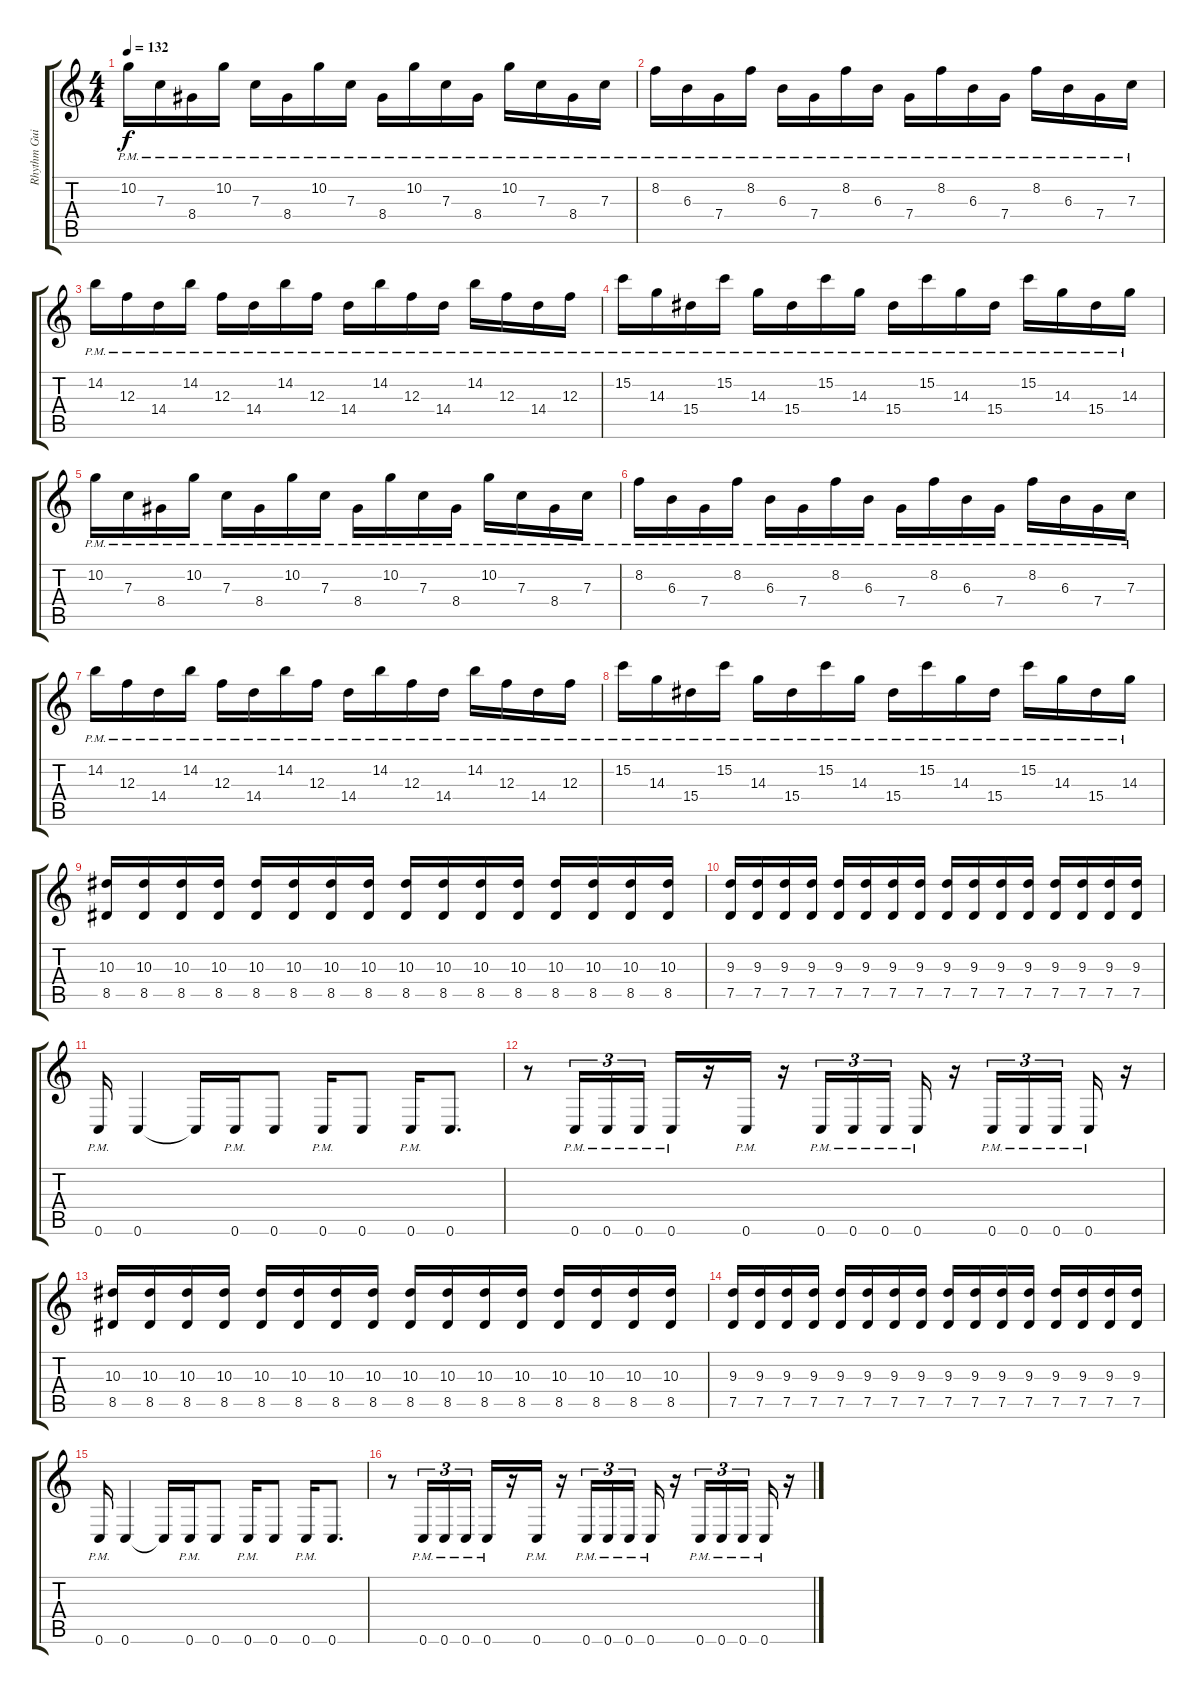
\track ("Rhythm Guitar 2" "Rhythm Gui") {instrument distortionguitar}
\staff {score tabs}
\tuning (D4 A3 F3 C3 G2 C2) {hide}
\ts (4 4)
\tempo 132
\clef g2
\ks c
10.2{pm}.16{dy f} 7.3{pm}.16 8.4{pm}.16 10.2{pm}.16 7.3{pm}.16 8.4{pm}.16 10.2{pm}.16 7.3{pm}.16 8.4{pm}.16 10.2{pm}.16 7.3{pm}.16 8.4{pm}.16 10.2{pm}.16 7.3{pm}.16 8.4{pm}.16 7.3{pm}.16 |
8.2{pm}.16 6.3{pm}.16 7.4{pm}.16 8.2{pm}.16 6.3{pm}.16 7.4{pm}.16 8.2{pm}.16 6.3{pm}.16 7.4{pm}.16 8.2{pm}.16 6.3{pm}.16 7.4{pm}.16 8.2{pm}.16 6.3{pm}.16 7.4{pm}.16 7.3{pm}.16 |
14.2{pm}.16 12.3{pm}.16 14.4{pm}.16 14.2{pm}.16 12.3{pm}.16 14.4{pm}.16 14.2{pm}.16 12.3{pm}.16 14.4{pm}.16 14.2{pm}.16 12.3{pm}.16 14.4{pm}.16 14.2{pm}.16 12.3{pm}.16 14.4{pm}.16 12.3{pm}.16 |
15.2{pm}.16 14.3{pm}.16 15.4{pm}.16 15.2{pm}.16 14.3{pm}.16 15.4{pm}.16 15.2{pm}.16 14.3{pm}.16 15.4{pm}.16 15.2{pm}.16 14.3{pm}.16 15.4{pm}.16 15.2{pm}.16 14.3{pm}.16 15.4{pm}.16 14.3{pm}.16 |
10.2{pm}.16 7.3{pm}.16 8.4{pm}.16 10.2{pm}.16 7.3{pm}.16 8.4{pm}.16 10.2{pm}.16 7.3{pm}.16 8.4{pm}.16 10.2{pm}.16 7.3{pm}.16 8.4{pm}.16 10.2{pm}.16 7.3{pm}.16 8.4{pm}.16 7.3{pm}.16 |
8.2{pm}.16 6.3{pm}.16 7.4{pm}.16 8.2{pm}.16 6.3{pm}.16 7.4{pm}.16 8.2{pm}.16 6.3{pm}.16 7.4{pm}.16 8.2{pm}.16 6.3{pm}.16 7.4{pm}.16 8.2{pm}.16 6.3{pm}.16 7.4{pm}.16 7.3{pm}.16 |
14.2{pm}.16 12.3{pm}.16 14.4{pm}.16 14.2{pm}.16 12.3{pm}.16 14.4{pm}.16 14.2{pm}.16 12.3{pm}.16 14.4{pm}.16 14.2{pm}.16 12.3{pm}.16 14.4{pm}.16 14.2{pm}.16 12.3{pm}.16 14.4{pm}.16 12.3{pm}.16 |
15.2{pm}.16 14.3{pm}.16 15.4{pm}.16 15.2{pm}.16 14.3{pm}.16 15.4{pm}.16 15.2{pm}.16 14.3{pm}.16 15.4{pm}.16 15.2{pm}.16 14.3{pm}.16 15.4{pm}.16 15.2{pm}.16 14.3{pm}.16 15.4{pm}.16 14.3{pm}.16 |
(10.3 8.5).16 (10.3 8.5).16 (10.3 8.5).16 (10.3 8.5).16 (10.3 8.5).16 (10.3 8.5).16 (10.3 8.5).16 (10.3 8.5).16 (10.3 8.5).16 (10.3 8.5).16 (10.3 8.5).16 (10.3 8.5).16 (10.3 8.5).16 (10.3 8.5).16 (10.3 8.5).16 (10.3 8.5).16 |
(9.3 7.5).16 (9.3 7.5).16 (9.3 7.5).16 (9.3 7.5).16 (9.3 7.5).16 (9.3 7.5).16 (9.3 7.5).16 (9.3 7.5).16 (9.3 7.5).16 (9.3 7.5).16 (9.3 7.5).16 (9.3 7.5).16 (9.3 7.5).16 (9.3 7.5).16 (9.3 7.5).16 (9.3 7.5).16 |
0.6{pm}.16 0.6.4 0.6{t}.16 0.6{pm}.16 0.6.8 0.6{pm}.16 0.6.8 0.6{pm}.16 0.6.8{d} |
r.8 0.6{pm}.16{tu (3 2)} 0.6{pm}.16{tu (3 2)} 0.6{pm}.16{tu (3 2)} 0.6{pm}.16 r.16 0.6{pm}.16 r.16 0.6{pm}.16{tu (3 2)} 0.6{pm}.16{tu (3 2)} 0.6{pm}.16{tu (3 2)} 0.6{pm}.16 r.16 0.6{pm}.16{tu (3 2)} 0.6{pm}.16{tu (3 2)} 0.6{pm}.16{tu (3 2)} 0.6{pm}.16 r.16 |
(10.3 8.5).16 (10.3 8.5).16 (10.3 8.5).16 (10.3 8.5).16 (10.3 8.5).16 (10.3 8.5).16 (10.3 8.5).16 (10.3 8.5).16 (10.3 8.5).16 (10.3 8.5).16 (10.3 8.5).16 (10.3 8.5).16 (10.3 8.5).16 (10.3 8.5).16 (10.3 8.5).16 (10.3 8.5).16 |
(9.3 7.5).16 (9.3 7.5).16 (9.3 7.5).16 (9.3 7.5).16 (9.3 7.5).16 (9.3 7.5).16 (9.3 7.5).16 (9.3 7.5).16 (9.3 7.5).16 (9.3 7.5).16 (9.3 7.5).16 (9.3 7.5).16 (9.3 7.5).16 (9.3 7.5).16 (9.3 7.5).16 (9.3 7.5).16 |
0.6{pm}.16 0.6.4 0.6{t}.16 0.6{pm}.16 0.6.8 0.6{pm}.16 0.6.8 0.6{pm}.16 0.6.8{d} |
r.8 0.6{pm}.16{tu (3 2)} 0.6{pm}.16{tu (3 2)} 0.6{pm}.16{tu (3 2)} 0.6{pm}.16 r.16 0.6{pm}.16 r.16 0.6{pm}.16{tu (3 2)} 0.6{pm}.16{tu (3 2)} 0.6{pm}.16{tu (3 2)} 0.6{pm}.16 r.16 0.6{pm}.16{tu (3 2)} 0.6{pm}.16{tu (3 2)} 0.6{pm}.16{tu (3 2)} 0.6{pm}.16 r.16
